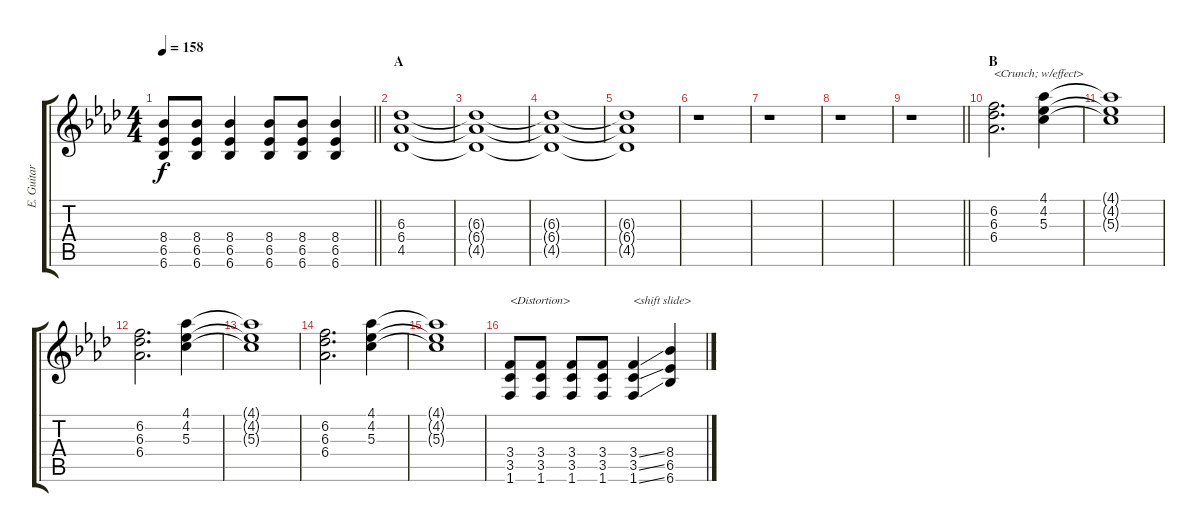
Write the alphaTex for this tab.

\track ("E. Guitar II" "E. Guitar ") {instrument overdrivenguitar}
\staff {score tabs}
\tuning (E4 B3 G3 D3 A2 E2) {hide}
\ts (4 4)
\tempo 158
\clef g2
\barLineRight lightlight
\ks ab
(8.4{t} 6.5{t} 6.6{t}).8{dy f} (8.4 6.5 6.6).8 (8.4 6.5 6.6).4 (8.4 6.5 6.6).8 (8.4 6.5 6.6).8 (8.4 6.5 6.6).4 |
\section ("" "A")
(6.3 6.4 4.5).1{volume 0} |
(6.3{t} 6.4{t} 4.5{t}).1 |
(6.3{t} 6.4{t} 4.5{t}).1 |
(6.3{t} 6.4{t} 4.5{t}).1 |
r.1 |
r.1 |
r.1 |
\barLineRight lightlight
r.1 |
\section ("" "B")
(6.2 6.3 6.4).2{d txt "<Crunch; w/effect>" volume 13 balance 0 instrument electricguitarclean} (4.1 4.2 5.3).4{balance 16} |
(4.1{t} 4.2{t} 5.3{t}).1 |
(6.2 6.3 6.4).2{d balance 0} (4.1 4.2 5.3).4{balance 16} |
(4.1{t} 4.2{t} 5.3{t}).1 |
(6.2 6.3 6.4).2{d balance 0} (4.1 4.2 5.3).4{balance 16} |
(4.1{t} 4.2{t} 5.3{t}).1 |
(3.4 3.5 1.6).8{txt "<Distortion>" balance 8 instrument overdrivenguitar} (3.4 3.5 1.6).8 (3.4 3.5 1.6).8 (3.4 3.5 1.6).8 (3.4{ss} 3.5{ss} 1.6{ss}).4{txt "<shift slide>"} (8.4 6.5 6.6).4
